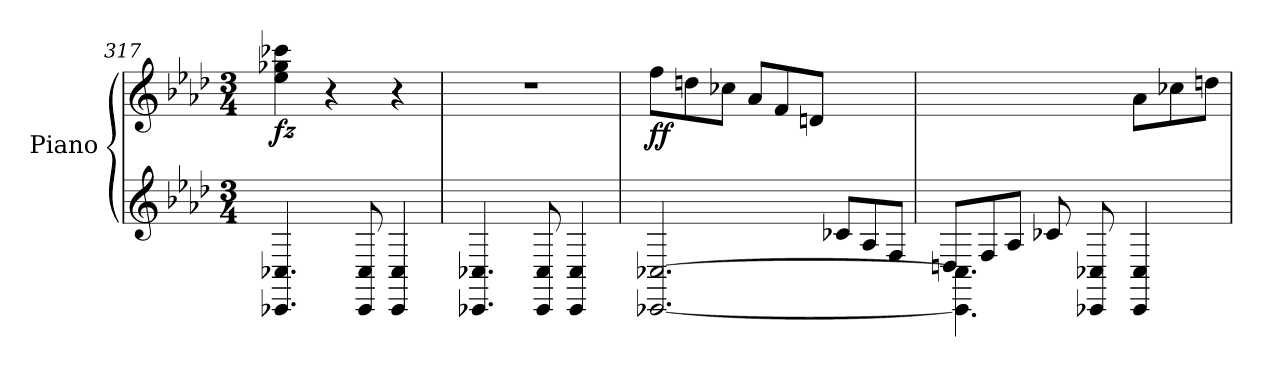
**kern	**kern	**dynam
*part1	*part1	*part1
*staff2	*staff1	*staff1/2
*I"Piano	*	*
*I'Pno.	*	*
*clefG2	*clefG2	*
*k[b-e-a-d-]	*k[b-e-a-d-]	*
*M3/4	*M3/4	*
=317	=317	=317
!	!	!LO:DY:b
4.CC-X/ 4.C-X/	4ee-\ 4gg-X\ 4ccc-X\	fz
.	4r	.
8CC-/ 8C-/	.	.
4CC-/ 4C-/	4r	.
=318	=318	=318
4.CC-X/ 4.C-X/	2.r	.
8CC-/ 8C-/	.	.
4CC-/ 4C-/	.	.
!!LO:LB:g=z
=319	=319	=319
*^	*	*
*	*	*Xtuplet	*
!	!	!	!LO:DY:b
2ryy	[2.CC-X/ [2.C-X/	12ff\L	ff
.	.	12ddn\	.
.	.	12cc-X\J	.
.	.	12a-/L	.
.	.	12f/	.
.	.	12dn/J	.
*Xtuplet	*	*	*
12c-X/L	.	4ryy	.
12A-/	.	.	.
12F/J	.	.	.
=320	=320	=320	=320
12Dn/L	4.CC-\] 4.C-\]	3ryy	.
12F/	.	.	.
12A-/J	.	.	.
12c-X/L	.	.	.
12%5ryy	.	12dn/	.
.	8CC-X/ 8C-X/	.	.
.	.	12f/J	.
.	4CC-/ 4C-/	12a-\L	.
.	.	12cc-X\	.
.	.	12ddn\J	.
*v	*v	*	*
=	=	=
*-	*-	*-
